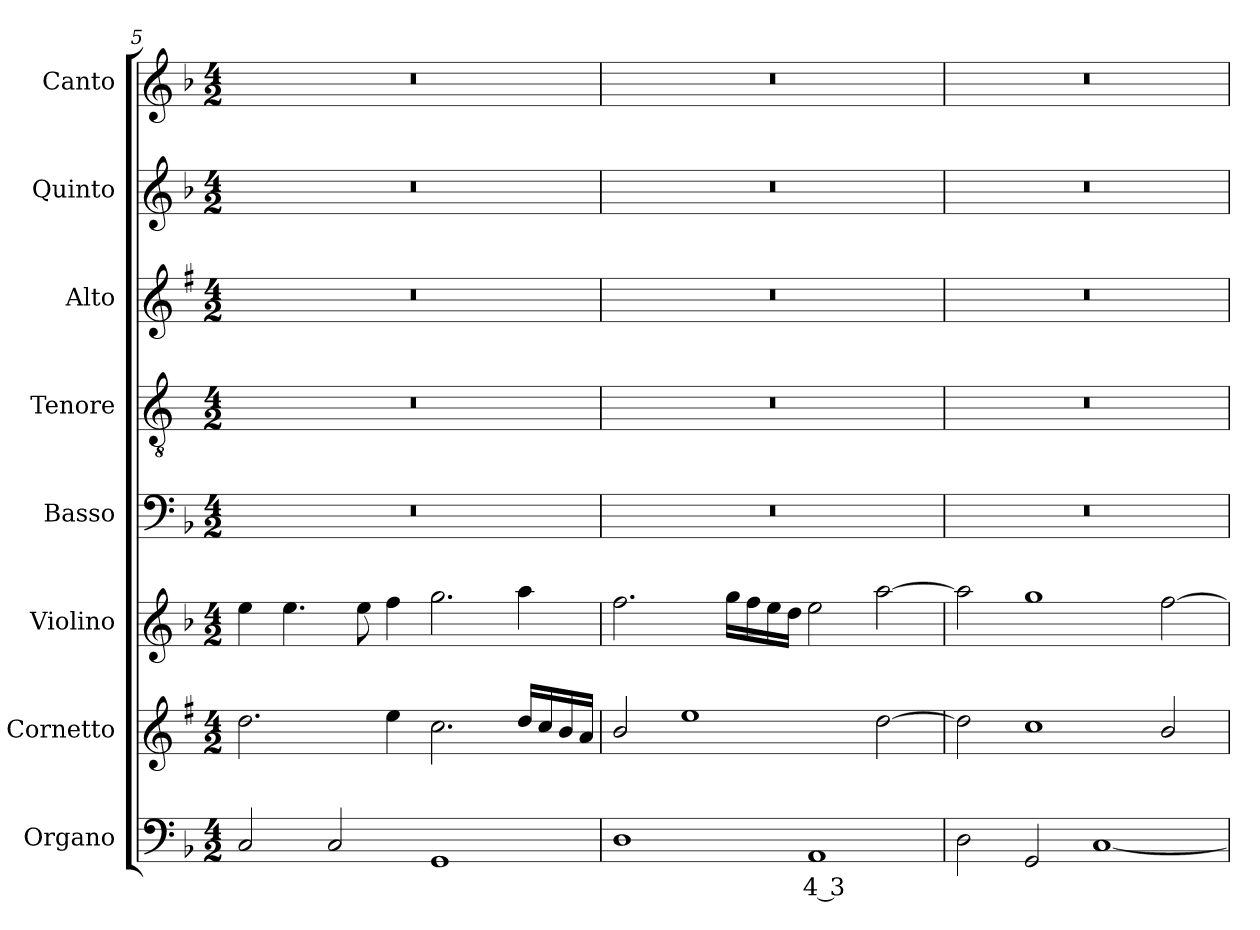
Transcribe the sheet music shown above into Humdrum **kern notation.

**kern	**text	**kern	**kern	**kern	**kern	**kern	**kern	**kern
*part8	*part8	*part7	*part6	*part5	*part4	*part3	*part2	*part1
*staff8	*staff8	*staff7	*staff6	*staff5	*staff4	*staff3	*staff2	*staff1
*I"Organo	*	*I"Cornetto	*I"Violino	*I"Basso	*I"Tenore	*I"Alto	*I"Quinto	*I"Canto
*I'Or	*	*I'Cto.	*I'Vln.	*I'B	*I'T	*I'A	*	*I'C
*clefF4	*	*clefG2	*clefG2	*clefF4	*clefGv2	*clefG2	*clefG2	*clefG2
*	*	*ITrd1c2	*	*	*ITrd4c7	*ITrd1c2	*	*
*k[b-]	*	*k[b-]	*k[b-]	*k[b-]	*k[b-]	*k[b-]	*k[b-]	*k[b-]
*F:	*	*F:	*F:	*F:	*F:	*F:	*F:	*F:
*M4/2	*	*M4/2	*M4/2	*M4/2	*M4/2	*M4/2	*M4/2	*M4/2
=5	=5	=5	=5	=5	=5	=5	=5	=5
2C/	.	2.cc\	4ee\	0r	0r	0r	0r	0r
.	.	.	4.ee\	.	.	.	.	.
2C/	.	.	.	.	.	.	.	.
.	.	.	8ee\	.	.	.	.	.
.	.	4dd\	4ff\	.	.	.	.	.
1GG	.	2.b-\	2.gg\	.	.	.	.	.
.	.	16cc/LL	4aa\	.	.	.	.	.
.	.	16b-/	.	.	.	.	.	.
.	.	16a/	.	.	.	.	.	.
.	.	16g/JJ	.	.	.	.	.	.
=6	=6	=6	=6	=6	=6	=6	=6	=6
1D	.	2a/	2.ff\	0r	0r	0r	0r	0r
.	.	1dd	.	.	.	.	.	.
.	.	.	16gg\LL	.	.	.	.	.
.	.	.	16ff\	.	.	.	.	.
.	.	.	16ee\	.	.	.	.	.
.	.	.	16dd\JJ	.	.	.	.	.
!	!LO:LY:b	!	!	!	!	!	!	!
1AA	4 3	.	2ee\	.	.	.	.	.
.	.	[2cc\	[2aa\	.	.	.	.	.
=7	=7	=7	=7	=7	=7	=7	=7	=7
2D\	.	2cc\]	2aa\]	0r	0r	0r	0r	0r
2GG/	.	1b-	1gg	.	.	.	.	.
[1C	.	.	.	.	.	.	.	.
.	.	2a/	[2ff\	.	.	.	.	.
=	=	=	=	=	=	=	=	=
*-	*-	*-	*-	*-	*-	*-	*-	*-
